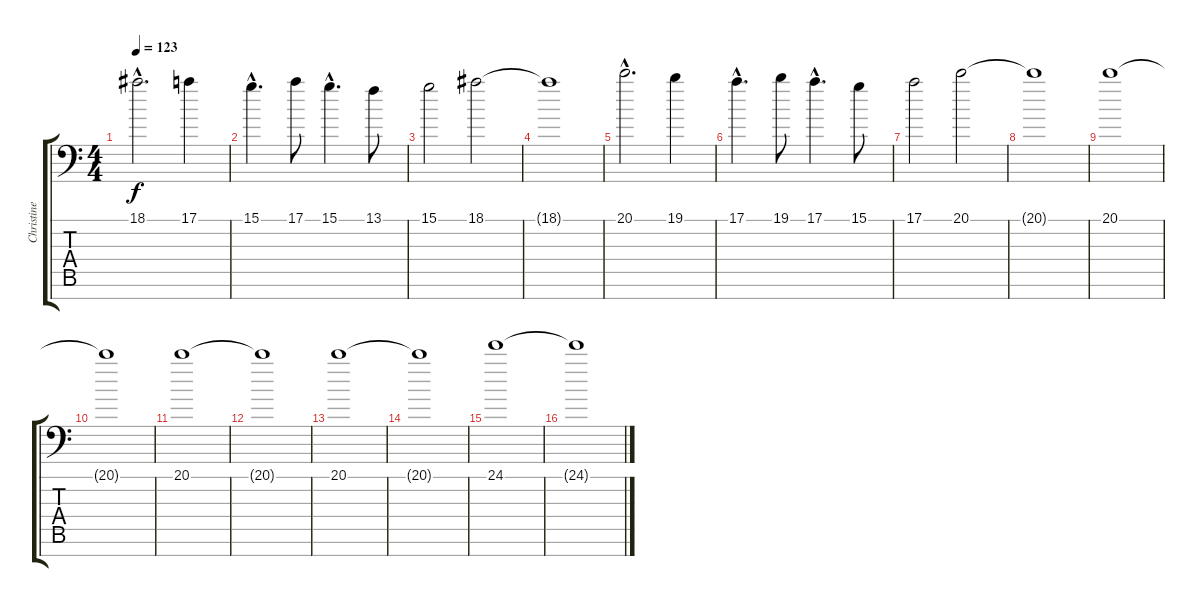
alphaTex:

\track ("Christine" "Christine") {instrument voiceoohs}
\staff {score tabs}
\tuning (E4 B3 G3 D3 A2 E2 C-1) {hide}
\ts (4 4)
\tempo 123
\clef f4
\ks c
18.1{hac}.2{d dy f} 17.1.4 |
15.1{hac}.4{d} 17.1.8 15.1{hac}.4{d} 13.1.8 |
15.1.2 18.1.2 |
18.1{t}.1 |
20.1{hac}.2{d} 19.1.4 |
17.1{hac}.4{d} 19.1.8 17.1{hac}.4{d} 15.1.8 |
17.1.2 20.1.2 |
20.1{t}.1 |
20.1.1 |
20.1{t}.1 |
20.1.1 |
20.1{t}.1 |
20.1.1 |
20.1{t}.1 |
24.1.1 |
24.1{t}.1
